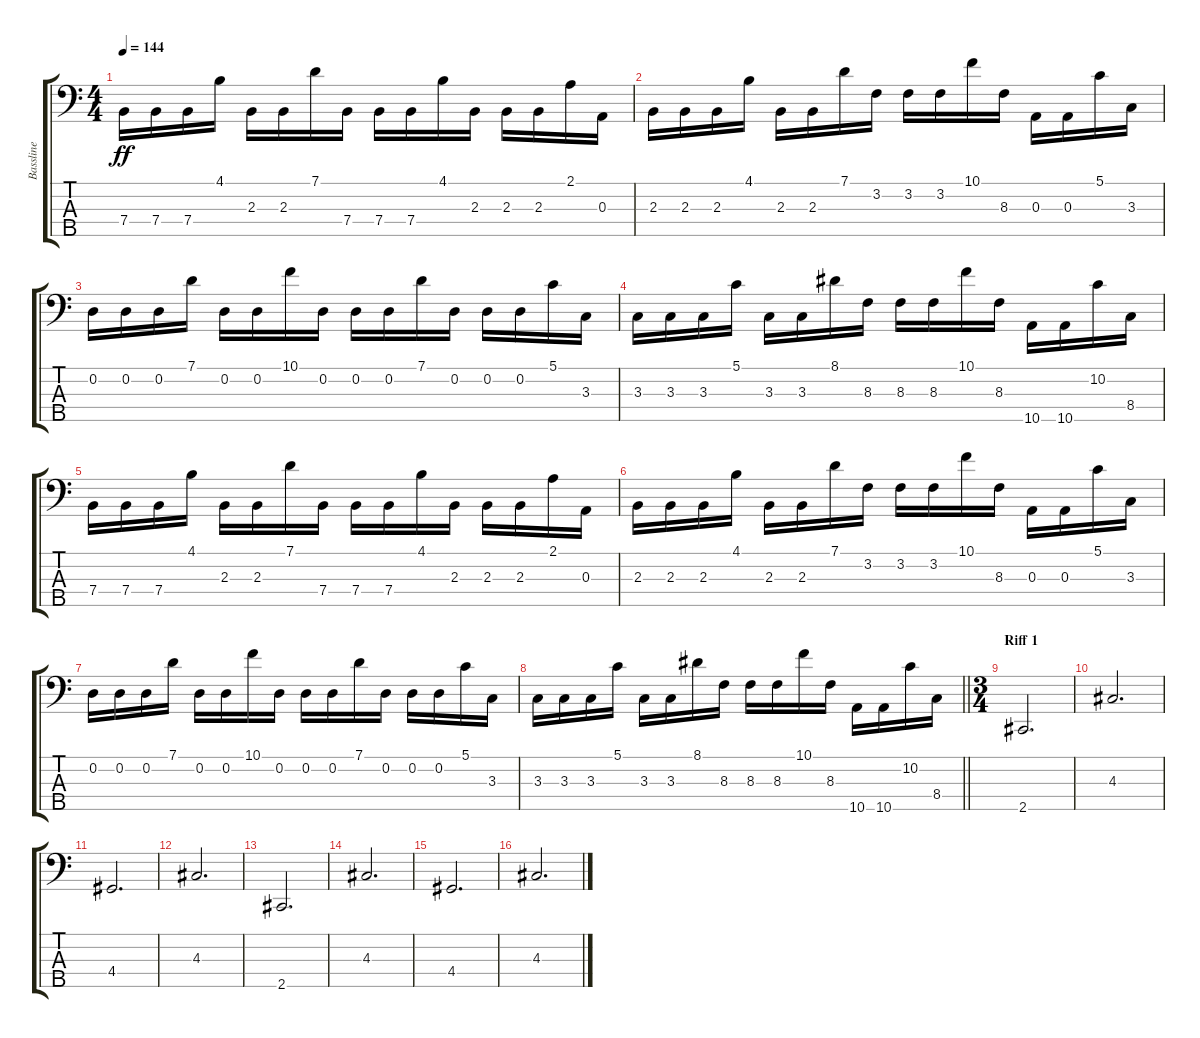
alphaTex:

\track ("Bassline" "Bassline") {instrument electricbassfinger}
\staff {score tabs}
\tuning (G2 D2 A1 E1 B0) {hide}
\ts (4 4)
\tempo 144
\clef f4
\ks c
7.4.16{dy ff} 7.4.16 7.4.16 4.1.16 2.3.16 2.3.16 7.1.16 7.4.16 7.4.16 7.4.16 4.1.16 2.3.16 2.3.16 2.3.16 2.1.16 0.3.16 |
2.3.16 2.3.16 2.3.16 4.1.16 2.3.16 2.3.16 7.1.16 3.2.16 3.2.16 3.2.16 10.1.16 8.3.16 0.3.16 0.3.16 5.1.16 3.3.16 |
0.2.16 0.2.16 0.2.16 7.1.16 0.2.16 0.2.16 10.1.16 0.2.16 0.2.16 0.2.16 7.1.16 0.2.16 0.2.16 0.2.16 5.1.16 3.3.16 |
3.3.16 3.3.16 3.3.16 5.1.16 3.3.16 3.3.16 8.1.16 8.3.16 8.3.16 8.3.16 10.1.16 8.3.16 10.5.16 10.5.16 10.2.16 8.4.16 |
7.4.16 7.4.16 7.4.16 4.1.16 2.3.16 2.3.16 7.1.16 7.4.16 7.4.16 7.4.16 4.1.16 2.3.16 2.3.16 2.3.16 2.1.16 0.3.16 |
2.3.16 2.3.16 2.3.16 4.1.16 2.3.16 2.3.16 7.1.16 3.2.16 3.2.16 3.2.16 10.1.16 8.3.16 0.3.16 0.3.16 5.1.16 3.3.16 |
0.2.16 0.2.16 0.2.16 7.1.16 0.2.16 0.2.16 10.1.16 0.2.16 0.2.16 0.2.16 7.1.16 0.2.16 0.2.16 0.2.16 5.1.16 3.3.16 |
\barLineRight lightlight
3.3.16 3.3.16 3.3.16 5.1.16 3.3.16 3.3.16 8.1.16 8.3.16 8.3.16 8.3.16 10.1.16 8.3.16 10.5.16 10.5.16 10.2.16 8.4.16 |
\ts (3 4)
\section ("" "Riff 1")
2.5.2{d} |
4.3.2{d} |
4.4.2{d} |
4.3.2{d} |
2.5.2{d} |
4.3.2{d} |
4.4.2{d} |
4.3.2{d}
